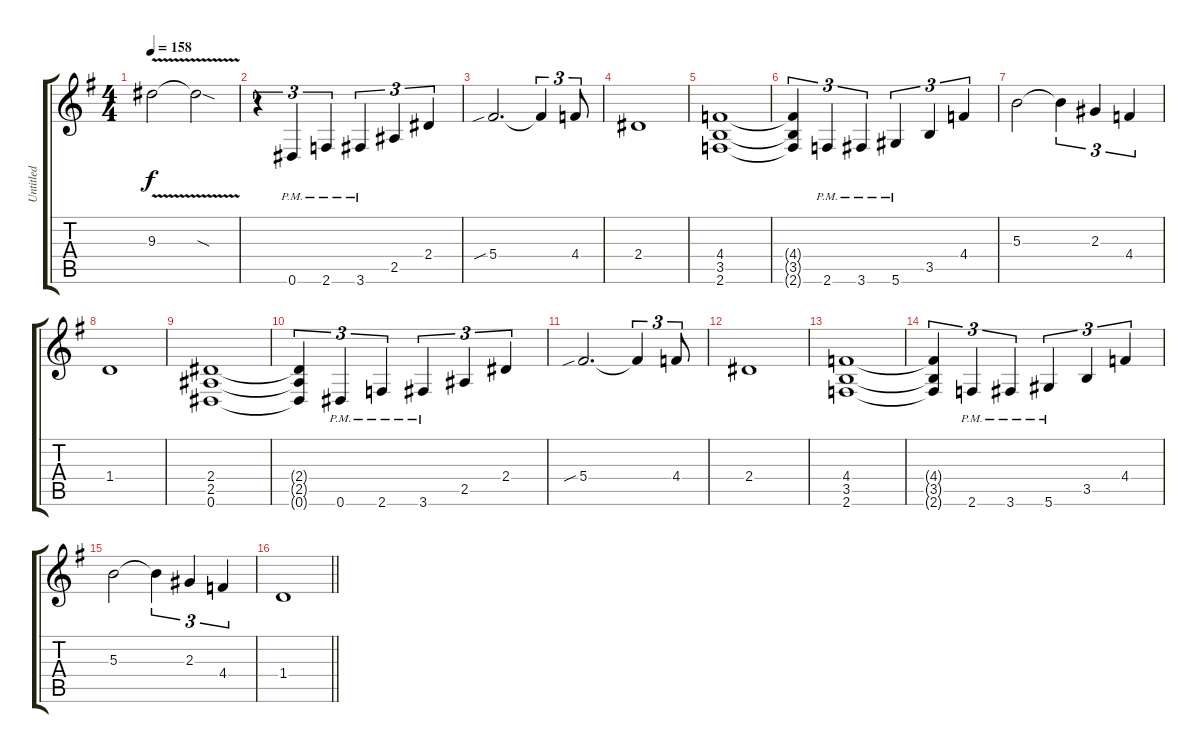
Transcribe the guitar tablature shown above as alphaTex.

\track ("Untitled" "Untitled") {instrument distortionguitar}
\staff {score tabs}
\tuning (Eb4 Bb3 Gb3 Db3 Ab2 Eb2) {hide}
\ts (4 4)
\tempo 158
\clef g2
\ks g
9.3{v}.2{dy f} 9.3{sod t}.2 |
r.4{tu (3 2)} 0.6{pm}.4{tu (3 2)} 2.6{pm}.4{tu (3 2)} 3.6{pm}.4{tu (3 2)} 2.5.4{tu (3 2)} 2.4.4{tu (3 2)} |
5.4{sib}.2{d} 5.4{t}.4{tu (3 2)} 4.4.8{tu (3 2)} |
2.4.1 |
(4.4 3.5 2.6).1 |
(4.4{t} 3.5{t} 2.6{t}).4{tu (3 2)} 2.6{pm}.4{tu (3 2)} 3.6{pm}.4{tu (3 2)} 5.6{pm}.4{tu (3 2)} 3.5.4{tu (3 2)} 4.4.4{tu (3 2)} |
5.3.2 5.3{t}.4{tu (3 2)} 2.3.4{tu (3 2)} 4.4.4{tu (3 2)} |
1.4.1 |
(2.4 2.5 0.6).1 |
(2.4{t} 2.5{t} 0.6{t}).4{tu (3 2)} 0.6{pm}.4{tu (3 2)} 2.6{pm}.4{tu (3 2)} 3.6{pm}.4{tu (3 2)} 2.5.4{tu (3 2)} 2.4.4{tu (3 2)} |
5.4{sib}.2{d} 5.4{t}.4{tu (3 2)} 4.4.8{tu (3 2)} |
2.4.1 |
(4.4 3.5 2.6).1 |
(4.4{t} 3.5{t} 2.6{t}).4{tu (3 2)} 2.6{pm}.4{tu (3 2)} 3.6{pm}.4{tu (3 2)} 5.6{pm}.4{tu (3 2)} 3.5.4{tu (3 2)} 4.4.4{tu (3 2)} |
5.3.2 5.3{t}.4{tu (3 2)} 2.3.4{tu (3 2)} 4.4.4{tu (3 2)} |
\barLineRight lightlight
1.4.1
